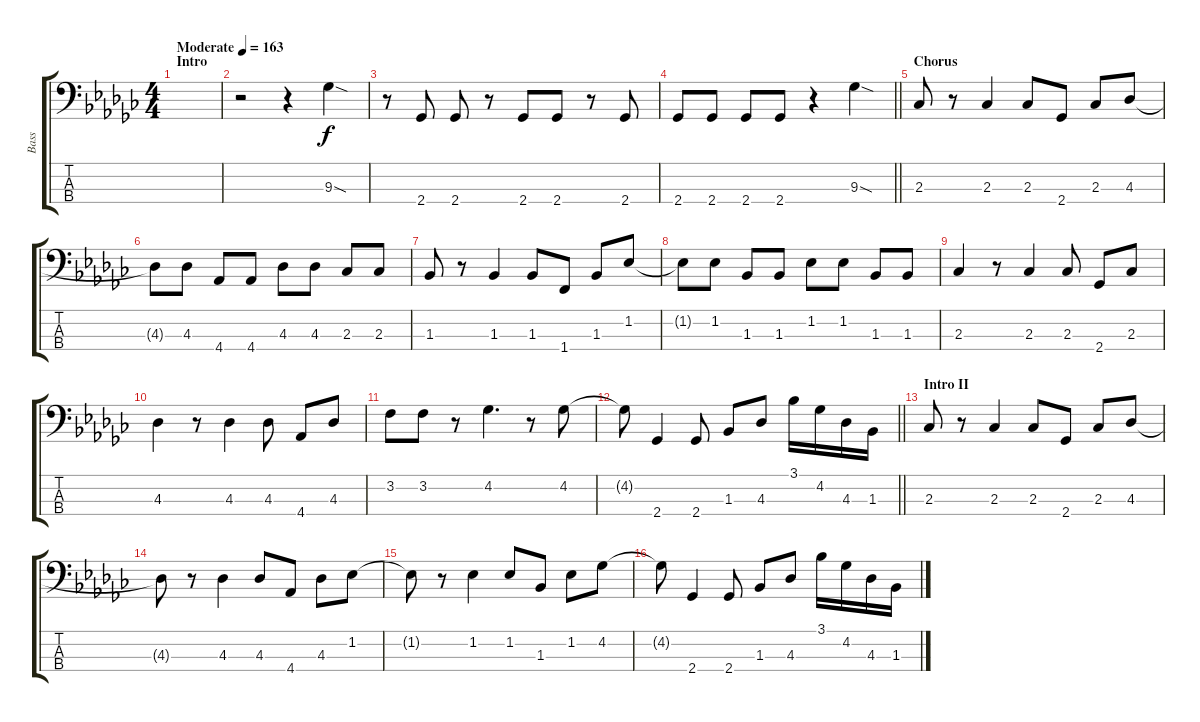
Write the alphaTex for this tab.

\track ("Bass" "Bass") {instrument electricbassfinger}
\staff {score tabs}
\tuning (G2 D2 A1 E1) {hide}
\ts (4 4)
\section ("" "Intro")
\tempo (163 "Moderate")
\clef f4
\ks gb
|
r.2 r.4 9.3{sod}.4 |
r.8 2.4.8{dy f} 2.4.8 r.8 2.4.8 2.4.8 r.8 2.4.8 |
\barLineRight lightlight
2.4.8 2.4.8 2.4.8 2.4.8 r.4 9.3{sod}.4 |
\section ("" "Chorus")
2.3.8 r.8 2.3.4 2.3.8 2.4.8 2.3.8 4.3.8 |
4.3{t}.8 4.3.8 4.4.8 4.4.8 4.3.8 4.3.8 2.3.8 2.3.8 |
1.3.8 r.8 1.3.4 1.3.8 1.4.8 1.3.8 1.2.8 |
1.2{t}.8 1.2.8 1.3.8 1.3.8 1.2.8 1.2.8 1.3.8 1.3.8 |
2.3.4 r.8 2.3.4 2.3.8 2.4.8 2.3.8 |
4.3.4 r.8 4.3.4 4.3.8 4.4.8 4.3.8 |
3.2.8 3.2.8 r.8 4.2.4{d} r.8 4.2.8 |
\barLineRight lightlight
4.2{t}.8 2.4.4 2.4.8 1.3.8 4.3.8 3.1.16 4.2.16 4.3.16 1.3.16 |
\section ("" "Intro II")
2.3.8 r.8 2.3.4 2.3.8 2.4.8 2.3.8 4.3.8 |
4.3{t}.8 r.8 4.3.4 4.3.8 4.4.8 4.3.8 1.2.8 |
1.2{t}.8 r.8 1.2.4 1.2.8 1.3.8 1.2.8 4.2.8 |
4.2{t}.8 2.4.4 2.4.8 1.3.8 4.3.8 3.1.16 4.2.16 4.3.16 1.3.16
